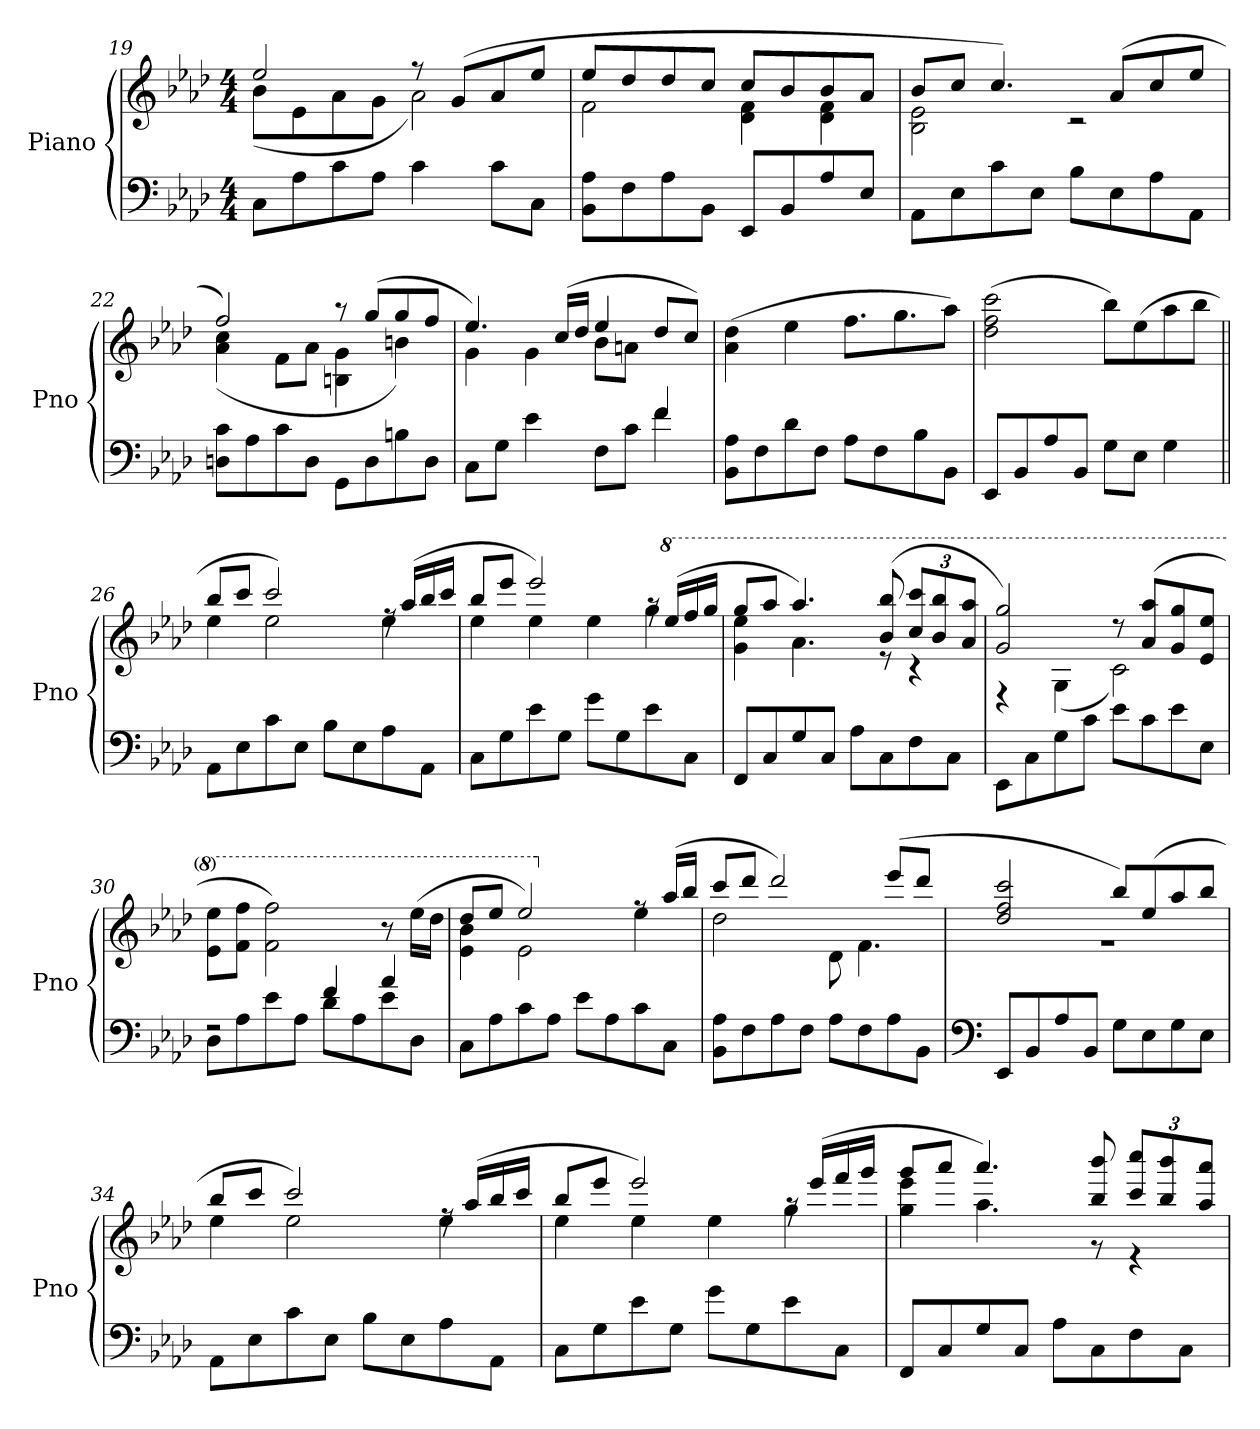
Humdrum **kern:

**kern	**kern
*part1	*part1
*staff2	*staff1
*I"Piano	*
*I'Pno	*
!!LO:LB:g=z
*clefF4	*clefG2
*k[b-e-a-d-]	*k[b-e-a-d-]
*M4/4	*M4/4
=19	=19
*	*^
8C\L	2ee-/	(8b-\L
8A-\	.	8e-\
8c\	.	8a-\
8A-\J	.	8g\J
4c\	8r	2a-\)
.	(8g/L	.
8c\L	8a-/	.
8C\J	8ee-/J	.
=20	=20	=20
8BB-\ 8A-\L	8ee-/L	2f\
8F\	8dd-/	.
8A-\	8dd-/	.
8BB-\J	8cc/J	.
8EE-/L	8cc/L	4d-\ 4f\
8BB-/	8b-/	.
8A-/	8b-/	4d-\ 4f\
8E-/J	8a-/J	.
=21	=21	=21
8AA-\L	8b-/L	2B-\ 2e-\
8E-\	8cc/J	.
8c\	4.cc/)	.
8E-\J	.	.
8B-\L	.	2r
8E-\	(8a-/L	.
8A-\	8cc/	.
8AA-\J	8ee-/J	.
!!LO:LB:g=z	!!
=22	=22	=22
8Dn\ 8c\L	2ff/)	(4a-\ 4cc\
8A-\	.	.
8c\	.	8f\L
8D\J	.	8a-\J
8GG\L	8r	4Bn\ 4g\
8D\	(8gg/L	.
8Bn\	8gg/	4bn\)
8D\J	8ff/J	.
=23	=23	=23
*^	*	*
2.ryy	8C\L	4.ee-/)	4g\
.	8G\J	.	.
.	4e-\	.	4g\
.	.	(16cc/LL	.
.	.	16dd-/JJ	.
.	8F\L	4ee-/	8b-\L
.	8c\J	.	8an\J
4f/	4f\	8dd-/L	4ryy
.	.	8cc/J)	.
*v	*v	*	*
*	*v	*v
=24	=24
8BB-\ 8A-\L	(4a-\ 4dd-\
8F\	.
8d-\	4ee-\
8F\J	.
8A-\L	8.ff\L
8F\	.
.	8.gg\
8B-\	.
8BB-\J	8aa-\J)
!!LO:LB:g=z
=25	=25
8EE-/L	(2dd-\ 2ff\ 2ccc\
8BB-/	.
8A-/	.
8BB-/J	.
8G\L	8bb-\L)
8E-\J	(8ee-\
4G\	8aa-\
.	8bb-\J
=26||	=26||
*	*^
8AA-\L	8bb-/L	4ee-\
8E-\	8ccc/J	.
8c\	2ccc/)	2ee-\
8E-\J	.	.
8B-\L	.	.
8E-\	.	.
8A-\	16rff	4ee-\
.	(16aa-/LL	.
8AA-\J	16bb-/	.
.	16ccc/JJ	.
=27	=27	=27
8C\L	8bb-/L	4ee-\
8G\	8eee-/J	.
8e-\	2eee-/)	4ee-\
8G\J	.	.
8g\L	.	4ee-\
8G\	.	.
8e-\	16raa	4gg\
*	*8va	*
.	(16eee-/LL	.
8C\J	16fff/	.
.	16ggg/JJ	.
!!LO:LB:g=z	!!
=28	=28	=28
8FF/L	8ggg/L	4gg\ 4eee-\
8C/	8aaa-/J	.
8G/	4.aaa-/)	4.aa-\
8C/J	.	.
8A-\L	.	.
8C\	(8bb-/ 8bbb-/	8r
*	*Xbrackettup	*
8F\	12ccc/ 12cccc/L	4r
.	12bb-/ 12bbb-/	.
8C\J	.	.
.	12aa-/ 12aaa-/J	.
=29	=29	=29
8EE-\L	2gg/ 2ggg/)	4re
8C\	.	.
8G\	.	(4g\
8c\J	.	.
8e-\L	8r	2cc\)
8c\	(8aa-/ 8aaa-/L	.
8e-\	8gg/ 8ggg/	.
8E-\J	8ee-/ 8eee-/J	.
*	*v	*v
=30	=30
*^	*
2rF	8D-\L	8ee-\ 8eee-\L
.	8A-\	8ff\ 8fff\J
.	8e-\	2ff\ 2fff\)
.	8A-\J	.
4f/	8d-\L	.
.	8A-\	.
4a-/	8e-\	8r
.	8D-\J	(16eee-\LL
.	.	16ddd-\JJ
*v	*v	*
!!LO:PB:g=z
=31	=31
*	*^
8C\L	8ddd-/L	4ee-\ 4bb-\
8A-\	8eee-/J	.
8c\	2eee-/)	2ee-\
8A-\J	.	.
8e-\L	.	.
8A-\	.	.
*	*X8va	*
8c\	8rff	4ee-\
8C\J	(16aa-/LL	.
.	16bb-/JJ	.
=32	=32	=32
8BB-\ 8A-\L	8ccc/L	2dd-\
8F\	8ddd-/J	.
8A-\	2ddd-/)	.
8F\J	.	.
8A-\L	.	8d-\
8F\	.	4.f\
8A-\	(8eee-/L	.
8BB-\J	8ddd-/J	.
=33	=33	=33
*clefF4	*	*
8EE-/L	2dd-/ 2ff/ 2ccc/	1r
8BB-/	.	.
8A-/	.	.
8BB-/J	.	.
8G\L	8bb-/L)	.
8E-\	(8ee-/	.
8G\	8aa-/	.
8E-\J	8bb-/J	.
!!LO:LB:g=z	!!
=34	=34	=34
8AA-\L	8bb-/L	4ee-\
8E-\	8ccc/J	.
8c\	2ccc/)	2ee-\
8E-\J	.	.
8B-\L	.	.
8E-\	.	.
8A-\	16rff	4ee-\
.	(16aa-/LL	.
8AA-\J	16bb-/	.
.	16ccc/JJ	.
=35	=35	=35
8C\L	8bb-/L	4ee-\
8G\	8eee-/J	.
8e-\	2eee-/)	4ee-\
8G\J	.	.
8g\L	.	4ee-\
8G\	.	.
8e-\	16raa	4gg\
.	(16eee-/LL	.
8C\J	16fff/	.
.	16ggg/JJ	.
=36	=36	=36
8FF/L	8ggg/L	4gg\ 4eee-\
8C/	8aaa-/J	.
8G/	4.aaa-/)	4.aa-\
8C/J	.	.
8A-\L	.	.
8C\	8bb-/ 8bbb-/	8r
8F\	12ccc/ 12cccc/L	4r
.	12bb-/ 12bbb-/	.
8C\J	.	.
.	12aa-/ 12aaa-/J	.
*	*v	*v
=	=
*-	*-
